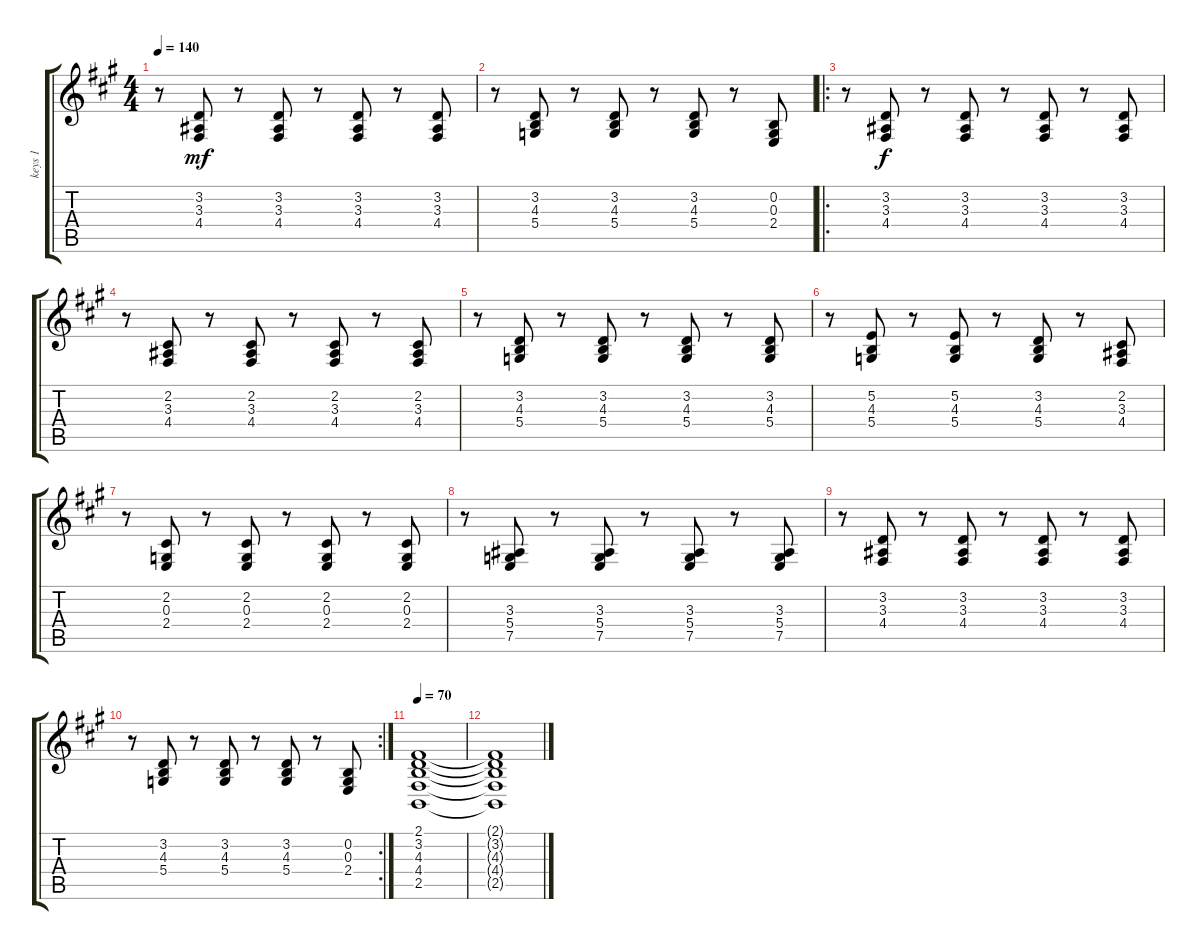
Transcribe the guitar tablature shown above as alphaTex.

\track ("keys 1" "keys 1") {instrument stringensemble1}
\staff {score tabs}
\tuning (E4 B3 G3 D3 A2 E2) {hide}
\ts (4 4)
\tempo 140
\clef g2
\ks f#minor
r.8{dy mf} (3.2 3.3 4.4).8 r.8 (3.2 3.3 4.4).8 r.8 (3.2 3.3 4.4).8 r.8 (3.2 3.3 4.4).8 |
r.8 (3.2 4.3 5.4).8 r.8 (3.2 4.3 5.4).8 r.8 (3.2 4.3 5.4).8 r.8 (0.2 0.3 2.4).8 |
\ro
r.8 (3.2 3.3 4.4).8{dy f} r.8 (3.2 3.3 4.4).8 r.8 (3.2 3.3 4.4).8 r.8 (3.2 3.3 4.4).8 |
r.8 (2.2 3.3 4.4).8 r.8 (2.2 3.3 4.4).8 r.8 (2.2 3.3 4.4).8 r.8 (2.2 3.3 4.4).8 |
r.8 (3.2 4.3 5.4).8 r.8 (3.2 4.3 5.4).8 r.8 (3.2 4.3 5.4).8 r.8 (3.2 4.3 5.4).8 |
r.8 (5.2 4.3 5.4).8 r.8 (5.2 4.3 5.4).8 r.8 (3.2 4.3 5.4).8 r.8 (2.2 3.3 4.4).8 |
r.8 (2.2 0.3 2.4).8 r.8 (2.2 0.3 2.4).8 r.8 (2.2 0.3 2.4).8 r.8 (2.2 0.3 2.4).8 |
r.8 (3.3 5.4 7.5).8 r.8 (3.3 5.4 7.5).8 r.8 (3.3 5.4 7.5).8 r.8 (3.3 5.4 7.5).8 |
r.8 (3.2 3.3 4.4).8 r.8 (3.2 3.3 4.4).8 r.8 (3.2 3.3 4.4).8 r.8 (3.2 3.3 4.4).8 |
\rc 2
r.8 (3.2 4.3 5.4).8 r.8 (3.2 4.3 5.4).8 r.8 (3.2 4.3 5.4).8 r.8 (0.2 0.3 2.4).8 |
\tempo 70
(2.1 3.2 4.3 4.4 2.5).1 |
(2.1{t} 3.2{t} 4.3{t} 4.4{t} 2.5{t}).1
